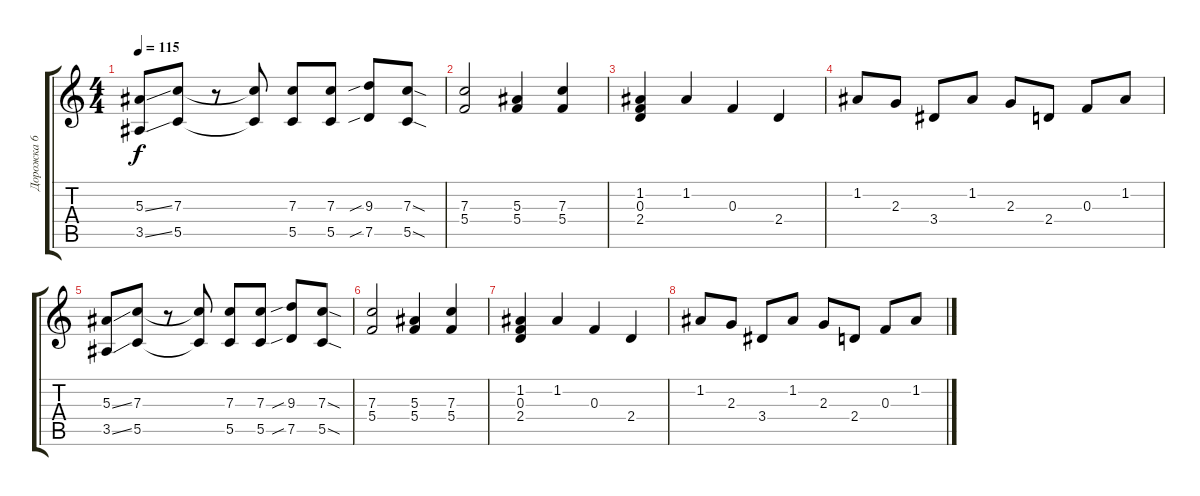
\track ("Дорожка 6" "Дорожка 6") {instrument overdrivenguitar}
\staff {score tabs}
\tuning (D4 A3 F3 C3 G2 D2) {hide}
\ts (4 4)
\tempo 115
\clef g2
\ks c
(5.3{ss} 3.5{ss}).8{dy f} (7.3 5.5).8 r.8 (7.3{t} 5.5{t}).8 (7.3 5.5).8 (7.3 5.5).8 (9.3{sib} 7.5{sib}).8 (7.3{sod} 5.5{sod}).8 |
(7.3 5.4).2 (5.3 5.4).4 (7.3 5.4).4 |
(1.2 0.3 2.4).4 1.2.4 0.3.4 2.4.4 |
1.2.8 2.3.8 3.4.8 1.2.8 2.3.8 2.4.8 0.3.8 1.2.8 |
(5.3{ss} 3.5{ss}).8 (7.3 5.5).8 r.8 (7.3{t} 5.5{t}).8 (7.3 5.5).8 (7.3 5.5).8 (9.3{sib} 7.5{sib}).8 (7.3{sod} 5.5{sod}).8 |
(7.3 5.4).2 (5.3 5.4).4 (7.3 5.4).4 |
(1.2 0.3 2.4).4 1.2.4 0.3.4 2.4.4 |
1.2.8 2.3.8 3.4.8 1.2.8 2.3.8 2.4.8 0.3.8 1.2.8
